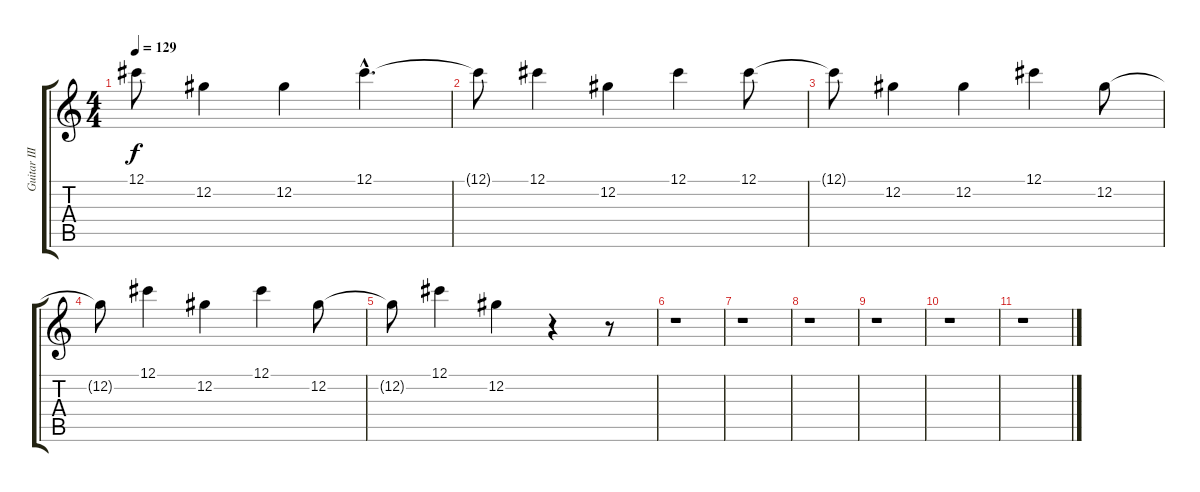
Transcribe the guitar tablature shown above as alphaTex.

\track ("Guitar III" "Guitar III") {instrument overdrivenguitar}
\staff {score tabs}
\tuning (Db4 Ab3 E3 B2 Gb2 Db2) {hide}
\ts (4 4)
\tempo 129
\clef g2
\ks c
12.1{t}.8{dy f} 12.2.4 12.2.4 12.1{hac}.4{d} |
12.1{t}.8 12.1.4 12.2.4 12.1.4 12.1.8 |
12.1{t}.8 12.2.4 12.2.4 12.1.4 12.2.8 |
12.2{t}.8 12.1.4 12.2.4 12.1.4 12.2.8 |
12.2{t}.8 12.1.4 12.2.4 r.4 r.8 |
r.1 |
r.1 |
r.1 |
r.1 |
r.1 |
r.1
